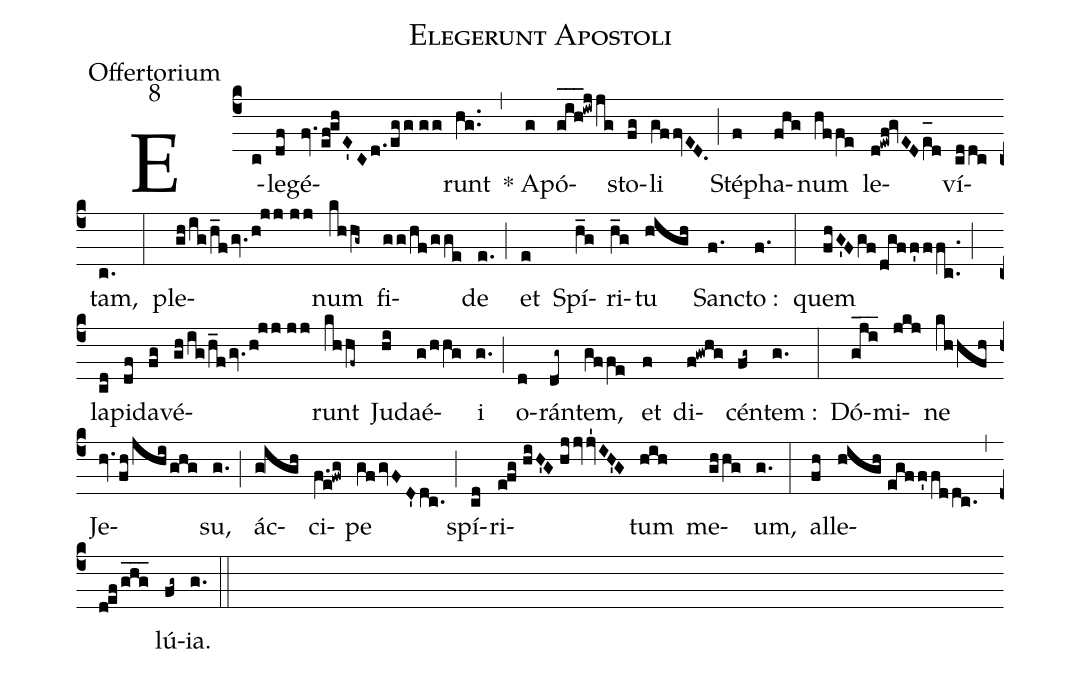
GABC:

name:Elegerunt Apostoli;
office-part:Offertorium;
mode:8;
%%
(c4) E(c)le(df)gé(fv.ef!ghE'Cd./egg//gg)runt(hg..) (,) * A(g)pó(g_[oh:h]i_[oh:h]h_[oh:h]!iwjjg)sto(fg)li(gffvED.) (;) Sté(f)pha(fhg)num(hffe) le(d!ewf!gvEDe_[oh:h][ll:1]d)ví(cddc)tam,(c.) (:) ple(gh/ig/h_fgv.h!jj//jj)num(khhg~) <nlba>fi(gg/hf/gge)de</nlba>(e.) (;) et(e) Spí(h_g)ri(h_g)tu(high) San(f.)cto :(f.) (:) quem(fhG'Fgfdgff'ffc..) (;) la(cd)pi(df)da(fg)vé(gh/ig/h_fgv.h!jj//jj)runt(khhf~) Ju(hi)daé(g/hhg)i(g.) (;) o(d)rán(dg~)tem,(gffe) et(f) di(f!gwhg)cén(fg~)tem :(g.) (:) Dó(gji___)mi(jkj)ne(khhfh) Je(hv.fh/jhi/ghg)su,(g.) (;) ác(g!igh)ci(f.e!fwg)pe(gfgvFD'dc.) (;) spí(cd)ri(efg//hiH'G//hj/!jvjv'1IH'G)tum(hih) me(ghhg)um,(g.) (:) al(fh)le(high//egff'fddc.)(,)(defghg___)lú(fg~){ia}.(g.) (::)
